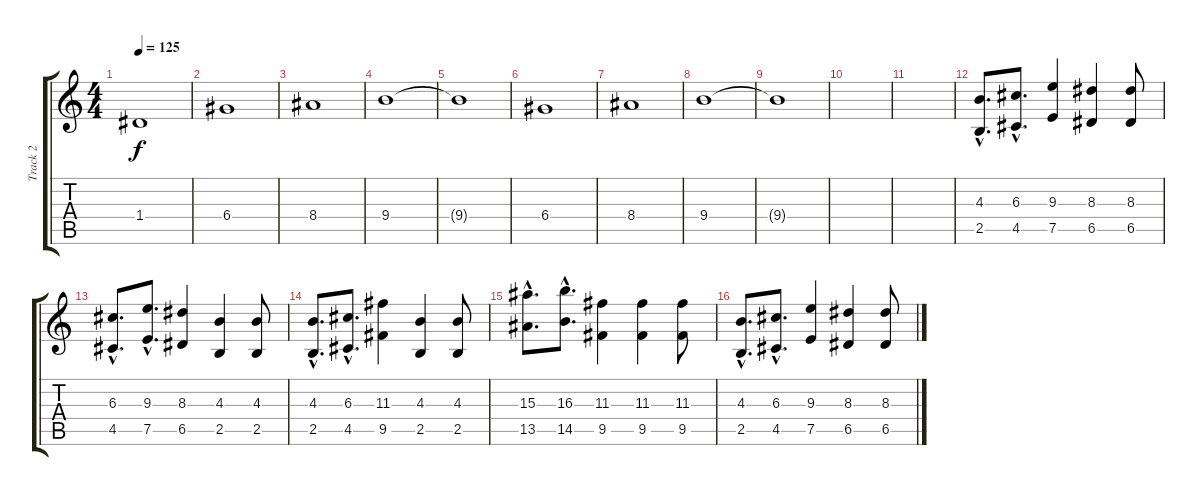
\track ("Track 2" "Track 2") {instrument distortionguitar}
\staff {score tabs}
\tuning (E4 B3 G3 D3 A2 E2) {hide}
\ts (4 4)
\tempo 125
\clef g2
\ks c
1.4{t}.1{dy f} |
6.4.1 |
8.4.1 |
9.4.1 |
9.4{t}.1 |
6.4.1 |
8.4.1 |
9.4.1 |
9.4{t}.1 |
|
|
(4.3{hac} 2.5{hac}).8{d} (6.3{hac} 4.5{hac}).8{d} (9.3 7.5).4 (8.3 6.5).4 (8.3 6.5).8 |
(6.3{hac} 4.5{hac}).8{d} (9.3{hac} 7.5{hac}).8{d} (8.3 6.5).4 (4.3 2.5).4 (4.3 2.5).8 |
(4.3{hac} 2.5{hac}).8{d} (6.3{hac} 4.5{hac}).8{d} (11.3 9.5).4 (4.3 2.5).4 (4.3 2.5).8 |
(15.3{hac} 13.5{hac}).8{d} (16.3{hac} 14.5{hac}).8{d} (11.3 9.5).4 (11.3 9.5).4 (11.3 9.5).8 |
(4.3{hac} 2.5{hac}).8{d} (6.3{hac} 4.5{hac}).8{d} (9.3 7.5).4 (8.3 6.5).4 (8.3 6.5).8
